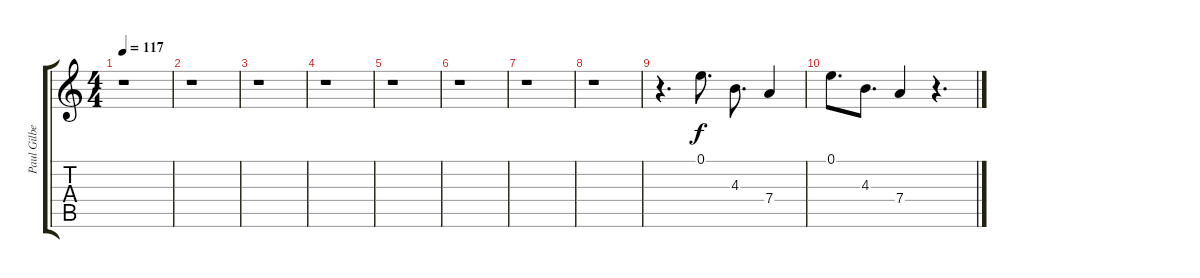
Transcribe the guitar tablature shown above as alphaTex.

\track ("Paul Gilbert (Solo)" "Paul Gilbe") {instrument distortionguitar}
\staff {score tabs}
\tuning (E4 B3 G3 D3 A2 E2) {hide}
\ts (4 4)
\tempo 117
\clef g2
\ks c
r.1{dy f} |
r.1 |
r.1 |
r.1 |
r.1 |
r.1 |
r.1 |
r.1 |
r.4{d} 0.1.8{d volume 7 instrument electricguitarjazz} 4.3.8{d} 7.4.4 |
0.1.8{d volume 7 instrument electricguitarjazz} 4.3.8{d} 7.4.4 r.4{d}
